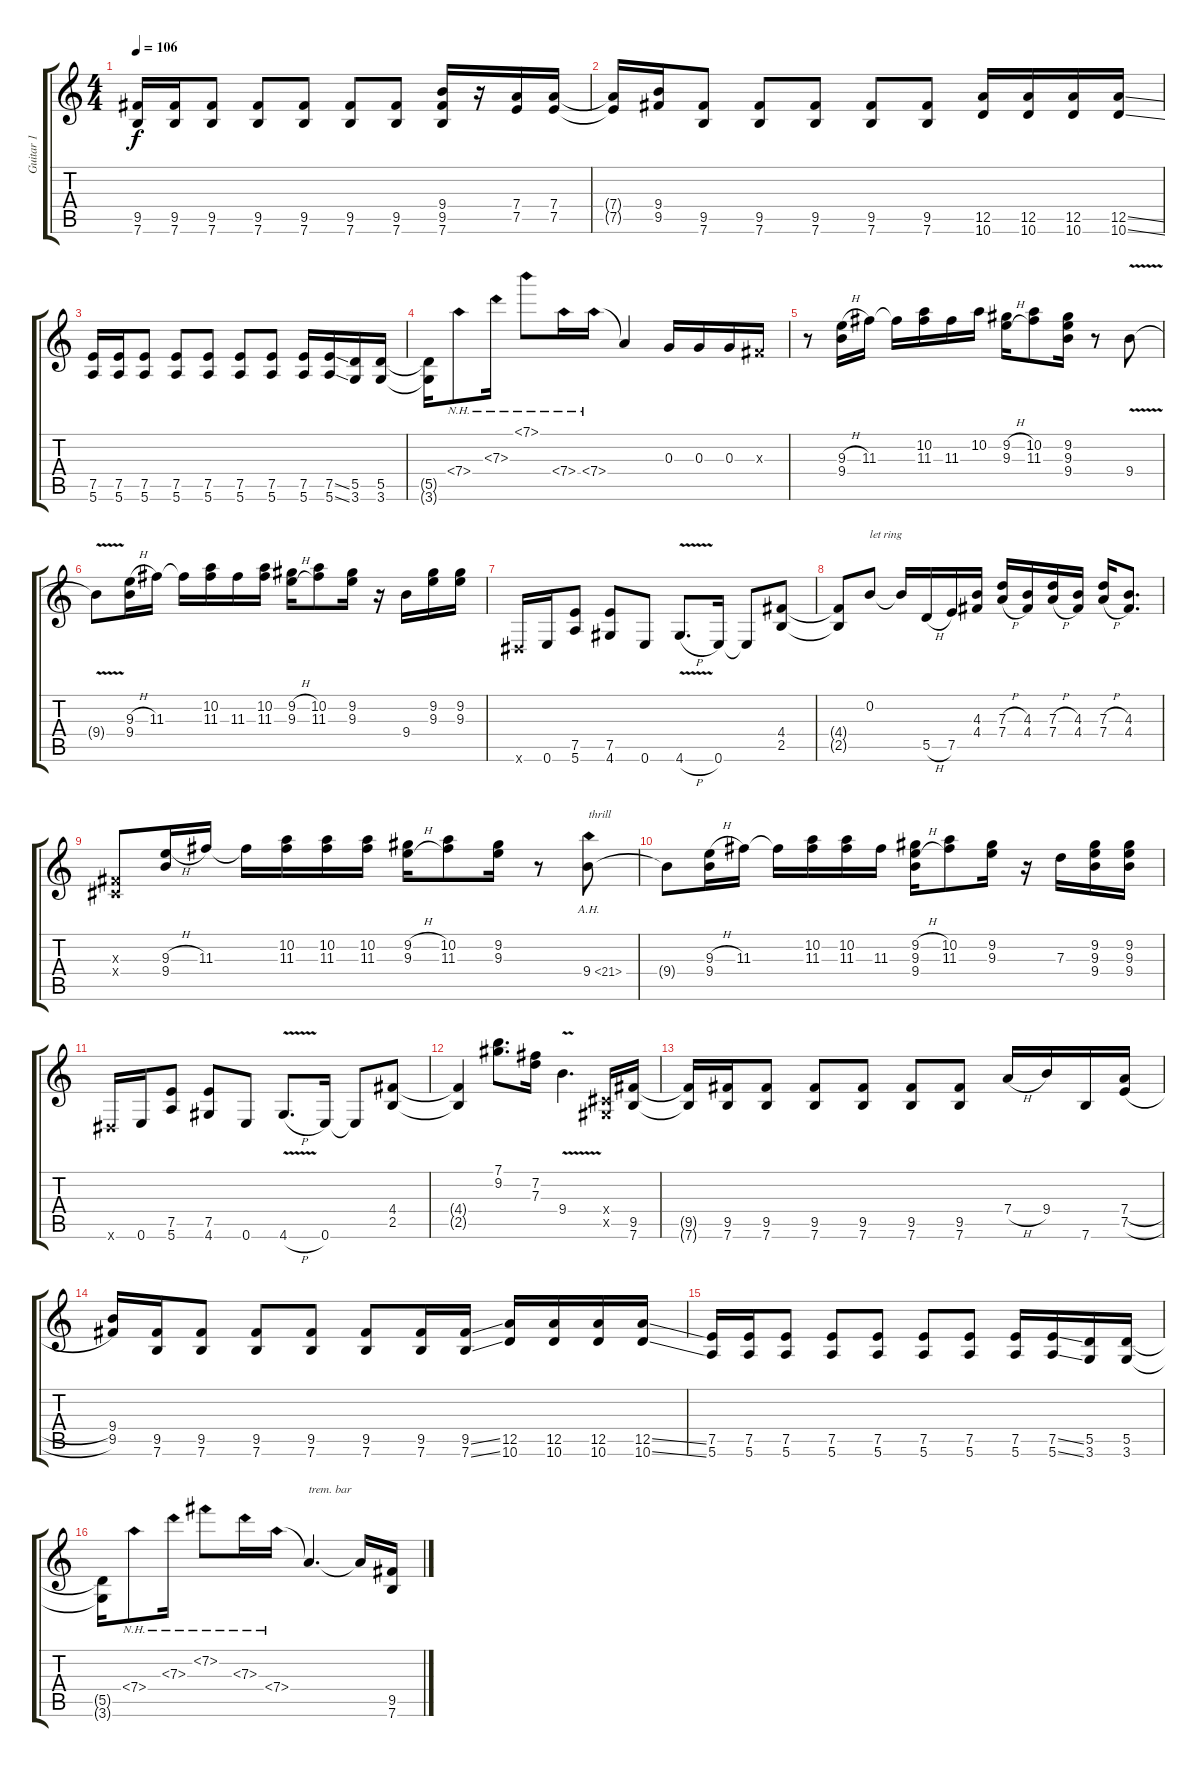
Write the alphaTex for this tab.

\track ("Guitar 1" "Guitar 1") {instrument distortionguitar}
\staff {score tabs}
\tuning (E4 B3 G3 D3 A2 E2) {hide}
\ts (4 4)
\tempo 106
\clef g2
\ks c
(9.5{t} 7.6{t}).16{dy f} (9.5 7.6).16 (9.5 7.6).8 (9.5 7.6).8 (9.5 7.6).8 (9.5 7.6).8 (9.5 7.6).8 (9.4 9.5 7.6).16 r.16 (7.4 7.5).16 (7.4 7.5).16 |
(7.4{t} 7.5{t}).16 (9.4 9.5).16 (9.5 7.6).8 (9.5 7.6).8 (9.5 7.6).8 (9.5 7.6).8 (9.5 7.6).8 (12.5 10.6).16 (12.5 10.6).16 (12.5 10.6).16 (12.5{ss} 10.6{ss}).16 |
(7.5 5.6).16 (7.5 5.6).16 (7.5 5.6).8 (7.5 5.6).8 (7.5 5.6).8 (7.5 5.6).8 (7.5 5.6).8 (7.5 5.6).16 (7.5{ss} 5.6{ss}).16 (5.5 3.6).16 (5.5 3.6).16 |
(5.5{t} 3.6{t}).16 7.4{nh}.8 7.3{nh}.16 7.1{nh}.8 7.4{nh}.16 7.4{nh}.16 7.4{t}.4 0.3.16 0.3.16 0.3.16 -1.3{x}.16 |
r.8 (9.3{h} 9.4).16 11.3.16 11.3{t}.16 (10.2 11.3).16 11.3.16 10.2.16 (9.2{h} 9.3{h}).16 (10.2 11.3).8 (9.2 9.3 9.4).16 r.8 9.4{v}.8 |
9.4{t}.8 (9.3{h} 9.4).16 11.3.16 11.3{t}.16 (10.2 11.3).16 11.3.16 (10.2 11.3).16 (9.2{h} 9.3{h}).16 (10.2 11.3).8 (9.2 9.3).16 r.16 9.4.16 (9.2 9.3).16 (9.2 9.3).16 |
-1.6{x}.16 0.6.16 (7.5 5.6).8 (7.5 4.6).8 0.6.8 4.6{v h}.8{d} 0.6.16 0.6{t}.8 (4.4 2.5).8 |
(4.4{t} 2.5{t}).8 0.2.8{txt "let ring"} 0.2{t}.16 5.5{h}.16 7.5.16 (4.3 4.4).16 (7.3{h} 7.4{h}).16 (4.3 4.4).16 (7.3{h} 7.4{h}).16 (4.3 4.4).16 (7.3{h} 7.4{h}).16 (4.3 4.4).8{d} |
(-1.3{x} -1.4{x}).8 (9.3{h} 9.4).16 11.3.16 11.3{t}.16 (10.2 11.3).16 (10.2 11.3).16 (10.2 11.3).16 (9.2{h} 9.3{h}).16 (10.2 11.3).8 (9.2 9.3).16 r.8 9.4{ah 12}.8{txt "thrill"} |
9.4{t}.8 (9.3{h} 9.4).16 11.3.16 11.3{t}.16 (10.2 11.3).16 (10.2 11.3).16 11.3.16 (9.2{h} 9.3{h} 9.4).16 (10.2 11.3).8 (9.2 9.3).16 r.16 7.3.16 (9.2 9.3 9.4).16 (9.2 9.3 9.4).16 |
-1.6{x}.16 0.6.16 (7.5 5.6).8 (7.5 4.6).8 0.6.8 4.6{v h}.8{d} 0.6.16 0.6{t}.8 (4.4 2.5).8 |
(4.4{t} 2.5{t}).4 (7.1 9.2).8{d} (7.2 7.3).16 9.4{v}.4{d} (-1.4{x} -1.5{x}).16 (9.5 7.6).16 |
(9.5{t} 7.6{t}).16 (9.5 7.6).16 (9.5 7.6).8 (9.5 7.6).8 (9.5 7.6).8 (9.5 7.6).8 (9.5 7.6).8 7.4{h}.16 9.4.16 7.6.16 (7.4{h} 7.5{h}).16 |
(9.4 9.5).16 (9.5 7.6).16 (9.5 7.6).8 (9.5 7.6).8 (9.5 7.6).8 (9.5 7.6).8 (9.5 7.6).16 (9.5{ss} 7.6{ss}).16 (12.5 10.6).16 (12.5 10.6).16 (12.5 10.6).16 (12.5{ss} 10.6{ss}).16 |
(7.5 5.6).16 (7.5 5.6).16 (7.5 5.6).8 (7.5 5.6).8 (7.5 5.6).8 (7.5 5.6).8 (7.5 5.6).8 (7.5 5.6).16 (7.5{ss} 5.6{ss}).16 (5.5 3.6).16 (5.5 3.6).16 |
(5.5{t} 3.6{t}).16 7.4{nh}.8 7.3{nh}.16 7.2{nh}.8 7.3{nh}.16 7.4{nh}.16 7.4{t}.4{d txt "trem. bar"} 7.4{t}.16 (9.5 7.6).16
